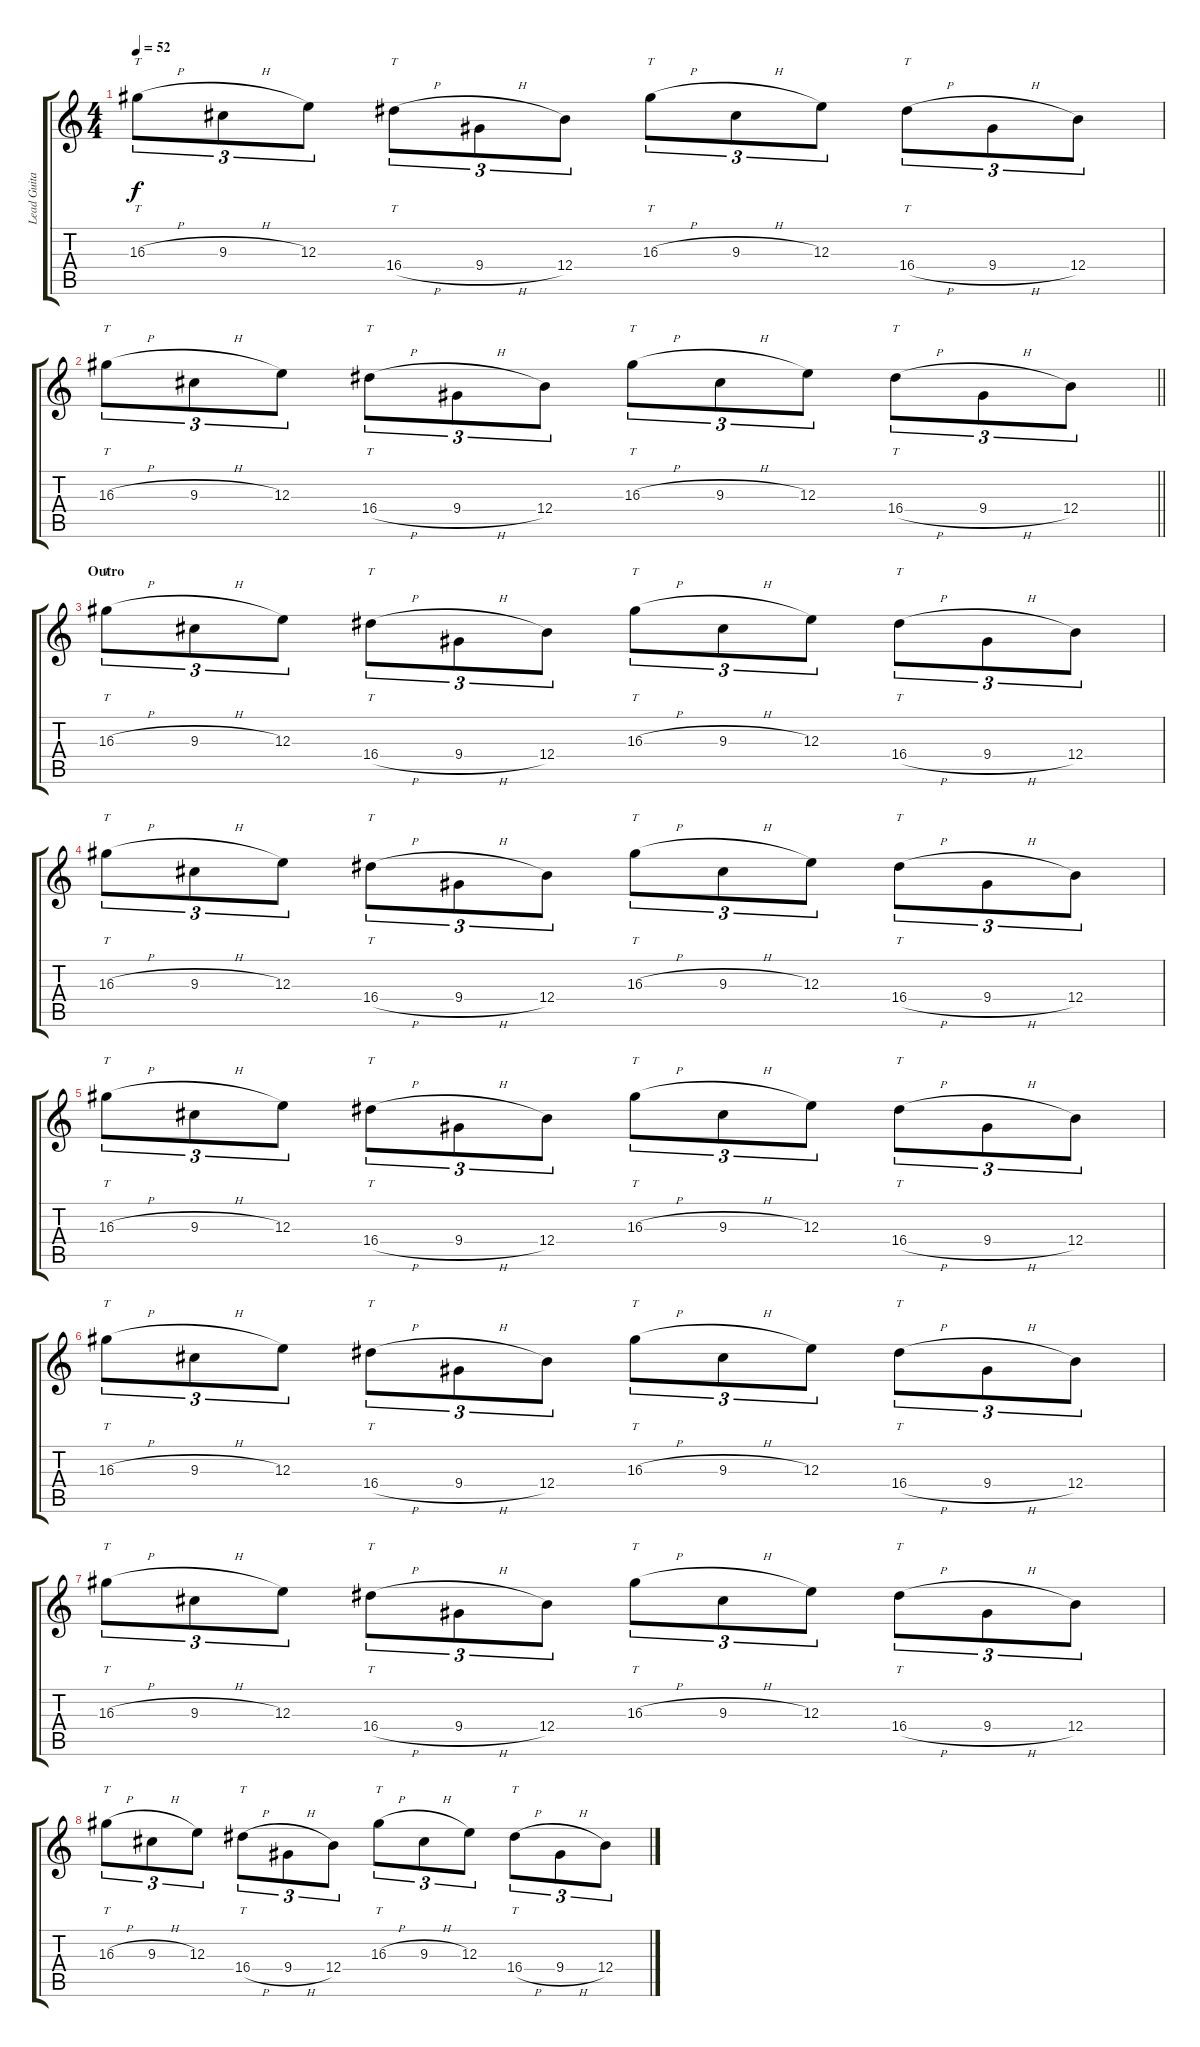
\track ("Lead Guitar (Distortion w/ Delay)" "Lead Guita") {instrument distortionguitar}
\staff {score tabs}
\tuning (Db4 Ab3 E3 B2 Gb2 Db2) {hide}
\ts (4 4)
\tempo 52
\clef g2
\ks c
16.3{h}.8{tt tu (3 2) dy f} 9.3{h}.8{tu (3 2)} 12.3.8{tu (3 2)} 16.4{h}.8{tt tu (3 2)} 9.4{h}.8{tu (3 2)} 12.4.8{tu (3 2)} 16.3{h}.8{tt tu (3 2)} 9.3{h}.8{tu (3 2)} 12.3.8{tu (3 2)} 16.4{h}.8{tt tu (3 2)} 9.4{h}.8{tu (3 2)} 12.4.8{tu (3 2)} |
\barLineRight lightlight
16.3{h}.8{tt tu (3 2)} 9.3{h}.8{tu (3 2)} 12.3.8{tu (3 2)} 16.4{h}.8{tt tu (3 2)} 9.4{h}.8{tu (3 2)} 12.4.8{tu (3 2)} 16.3{h}.8{tt tu (3 2)} 9.3{h}.8{tu (3 2)} 12.3.8{tu (3 2)} 16.4{h}.8{tt tu (3 2)} 9.4{h}.8{tu (3 2)} 12.4.8{tu (3 2)} |
\section ("" "Outro")
16.3{h}.8{tt tu (3 2)} 9.3{h}.8{tu (3 2)} 12.3.8{tu (3 2)} 16.4{h}.8{tt tu (3 2)} 9.4{h}.8{tu (3 2)} 12.4.8{tu (3 2)} 16.3{h}.8{tt tu (3 2)} 9.3{h}.8{tu (3 2)} 12.3.8{tu (3 2)} 16.4{h}.8{tt tu (3 2)} 9.4{h}.8{tu (3 2)} 12.4.8{tu (3 2)} |
16.3{h}.8{tt tu (3 2)} 9.3{h}.8{tu (3 2)} 12.3.8{tu (3 2)} 16.4{h}.8{tt tu (3 2)} 9.4{h}.8{tu (3 2)} 12.4.8{tu (3 2)} 16.3{h}.8{tt tu (3 2)} 9.3{h}.8{tu (3 2)} 12.3.8{tu (3 2)} 16.4{h}.8{tt tu (3 2)} 9.4{h}.8{tu (3 2)} 12.4.8{tu (3 2)} |
16.3{h}.8{tt tu (3 2)} 9.3{h}.8{tu (3 2)} 12.3.8{tu (3 2)} 16.4{h}.8{tt tu (3 2)} 9.4{h}.8{tu (3 2)} 12.4.8{tu (3 2)} 16.3{h}.8{tt tu (3 2)} 9.3{h}.8{tu (3 2)} 12.3.8{tu (3 2)} 16.4{h}.8{tt tu (3 2)} 9.4{h}.8{tu (3 2)} 12.4.8{tu (3 2)} |
16.3{h}.8{tt tu (3 2)} 9.3{h}.8{tu (3 2)} 12.3.8{tu (3 2)} 16.4{h}.8{tt tu (3 2)} 9.4{h}.8{tu (3 2)} 12.4.8{tu (3 2)} 16.3{h}.8{tt tu (3 2)} 9.3{h}.8{tu (3 2)} 12.3.8{tu (3 2)} 16.4{h}.8{tt tu (3 2)} 9.4{h}.8{tu (3 2)} 12.4.8{tu (3 2)} |
16.3{h}.8{tt tu (3 2)} 9.3{h}.8{tu (3 2)} 12.3.8{tu (3 2)} 16.4{h}.8{tt tu (3 2)} 9.4{h}.8{tu (3 2)} 12.4.8{tu (3 2)} 16.3{h}.8{tt tu (3 2)} 9.3{h}.8{tu (3 2)} 12.3.8{tu (3 2)} 16.4{h}.8{tt tu (3 2)} 9.4{h}.8{tu (3 2)} 12.4.8{tu (3 2)} |
16.3{h}.8{tt tu (3 2)} 9.3{h}.8{tu (3 2)} 12.3.8{tu (3 2)} 16.4{h}.8{tt tu (3 2)} 9.4{h}.8{tu (3 2)} 12.4.8{tu (3 2)} 16.3{h}.8{tt tu (3 2)} 9.3{h}.8{tu (3 2)} 12.3.8{tu (3 2)} 16.4{h}.8{tt tu (3 2)} 9.4{h}.8{tu (3 2)} 12.4.8{tu (3 2)}
